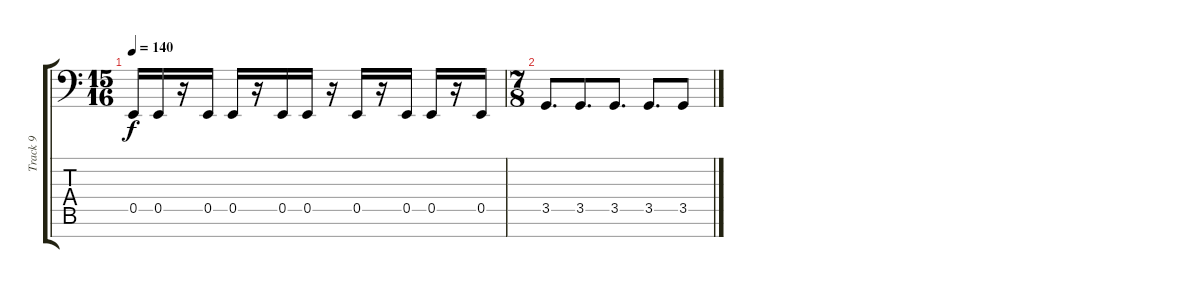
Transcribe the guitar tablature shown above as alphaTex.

\track ("Track 9" "Track 9") {instrument electricbassfinger}
\staff {score tabs}
\tuning (B2 G2 D2 A1 E1 A0 E0) {hide}
\ts (15 16)
\tempo 140
\clef f4
\ks c
0.5.16{dy f} 0.5.16 r.16 0.5.16 0.5.16 r.16 0.5.16 0.5.16 r.16 0.5.16 r.16 0.5.16 0.5.16 r.16 0.5.16 |
\ts (7 8)
3.5.8{d} 3.5.8{d} 3.5.8{d} 3.5.8{d} 3.5.8
